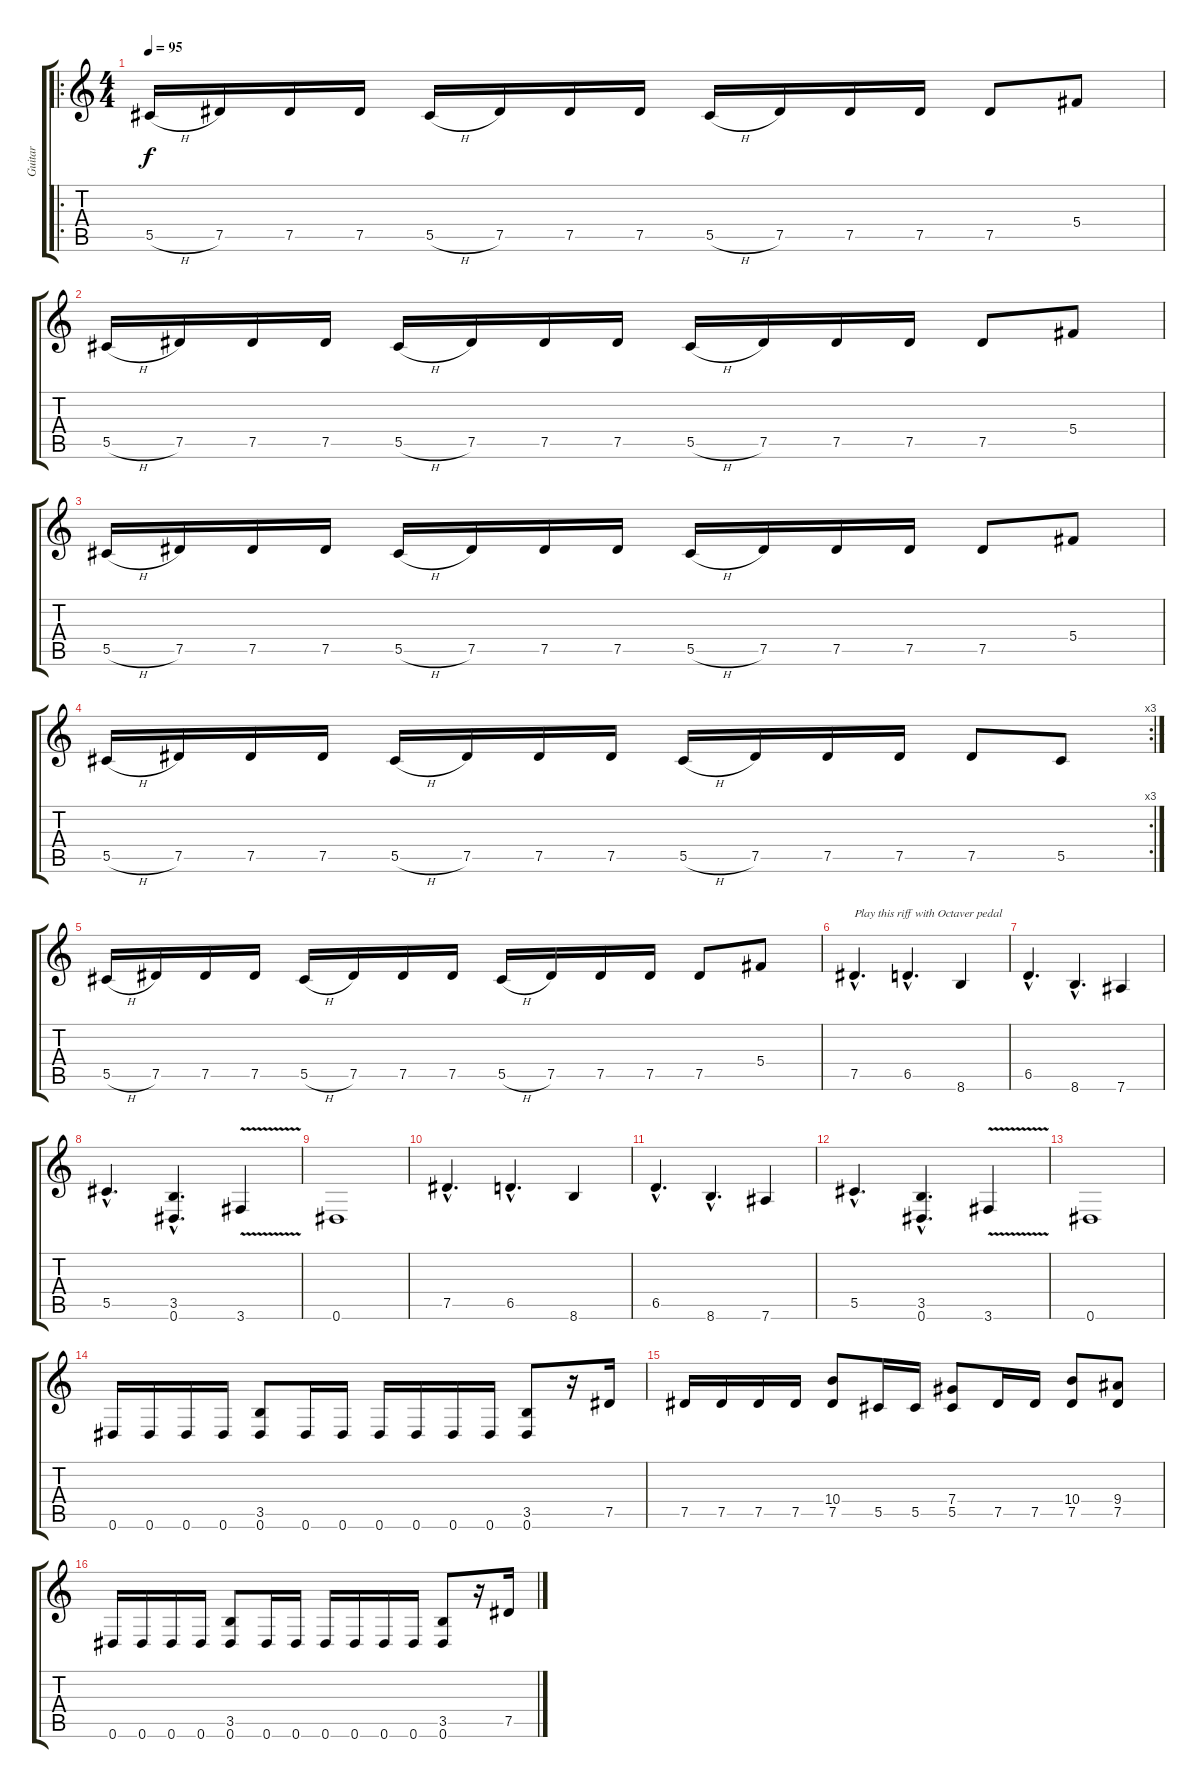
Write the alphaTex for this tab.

\track ("Guitar" "Guitar") {instrument overdrivenguitar}
\staff {score tabs}
\tuning (Eb4 Bb3 Gb3 Db3 Ab2 Eb2) {hide}
\ro
\ts (4 4)
\tempo 95
\clef g2
\ks c
5.5{h}.16{dy f} 7.5.16 7.5.16 7.5.16 5.5{h}.16 7.5.16 7.5.16 7.5.16 5.5{h}.16 7.5.16 7.5.16 7.5.16 7.5.8 5.4.8 |
5.5{h}.16 7.5.16 7.5.16 7.5.16 5.5{h}.16 7.5.16 7.5.16 7.5.16 5.5{h}.16 7.5.16 7.5.16 7.5.16 7.5.8 5.4.8 |
5.5{h}.16 7.5.16 7.5.16 7.5.16 5.5{h}.16 7.5.16 7.5.16 7.5.16 5.5{h}.16 7.5.16 7.5.16 7.5.16 7.5.8 5.4.8 |
\rc 3
5.5{h}.16 7.5.16 7.5.16 7.5.16 5.5{h}.16 7.5.16 7.5.16 7.5.16 5.5{h}.16 7.5.16 7.5.16 7.5.16 7.5.8 5.5.8 |
5.5{h}.16 7.5.16 7.5.16 7.5.16 5.5{h}.16 7.5.16 7.5.16 7.5.16 5.5{h}.16 7.5.16 7.5.16 7.5.16 7.5.8 5.4.8 |
7.5{hac}.4{d txt "Play this riff with Octaver pedal"} 6.5{hac}.4{d} 8.6.4 |
6.5{hac}.4{d} 8.6{hac}.4{d} 7.6.4 |
5.5{hac}.4{d} (3.5{hac} 0.6{hac}).4{d} 3.6{v}.4 |
0.6.1 |
7.5{hac}.4{d} 6.5{hac}.4{d} 8.6.4 |
6.5{hac}.4{d} 8.6{hac}.4{d} 7.6.4 |
5.5{hac}.4{d} (3.5{hac} 0.6{hac}).4{d} 3.6{v}.4 |
0.6.1 |
0.6.16 0.6.16 0.6.16 0.6.16 (3.5 0.6).8 0.6.16 0.6.16 0.6.16 0.6.16 0.6.16 0.6.16 (3.5 0.6).8 r.16 7.5.16 |
7.5.16 7.5.16 7.5.16 7.5.16 (10.4 7.5).8 5.5.16 5.5.16 (7.4 5.5).8 7.5.16 7.5.16 (10.4 7.5).8 (9.4 7.5).8 |
0.6.16 0.6.16 0.6.16 0.6.16 (3.5 0.6).8 0.6.16 0.6.16 0.6.16 0.6.16 0.6.16 0.6.16 (3.5 0.6).8 r.16 7.5.16
